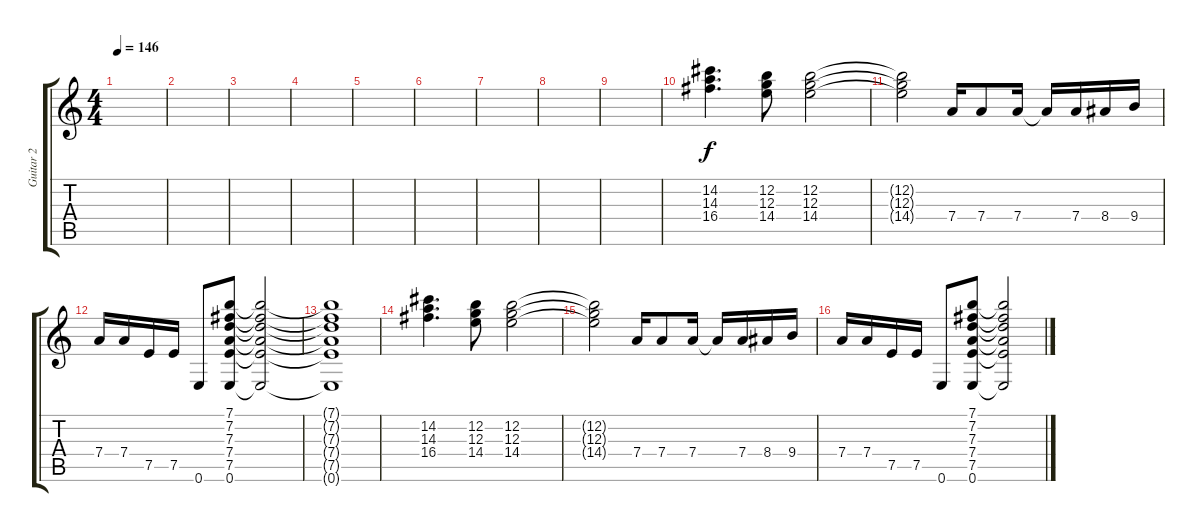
\track ("Guitar 2" "Guitar 2") {instrument overdrivenguitar}
\staff {score tabs}
\tuning (E4 B3 G3 D3 A2 E2) {hide}
\ts (4 4)
\tempo 146
\clef g2
\ks c
|
|
|
|
|
|
|
|
|
(14.2 14.3 16.4).4{d} (12.2 12.3 14.4).8 (12.2 12.3 14.4).2 |
(12.2{t} 12.3{t} 14.4{t}).2 7.4.16 7.4.8 7.4.16 7.4{t}.16 7.4.16 8.4.16 9.4.16 |
7.4.16 7.4.16 7.5.16 7.5.16 0.6.8 (7.1 7.2 7.3 7.4 7.5 0.6).8 (7.1{t} 7.2{t} 7.3{t} 7.4{t} 7.5{t} 0.6{t}).2 |
(7.1{t} 7.2{t} 7.3{t} 7.4{t} 7.5{t} 0.6{t}).1 |
(14.2 14.3 16.4).4{d} (12.2 12.3 14.4).8 (12.2 12.3 14.4).2 |
(12.2{t} 12.3{t} 14.4{t}).2 7.4.16 7.4.8 7.4.16 7.4{t}.16 7.4.16 8.4.16 9.4.16 |
7.4.16 7.4.16 7.5.16 7.5.16 0.6.8 (7.1 7.2 7.3 7.4 7.5 0.6).8 (7.1{t} 7.2{t} 7.3{t} 7.4{t} 7.5{t} 0.6{t}).2
